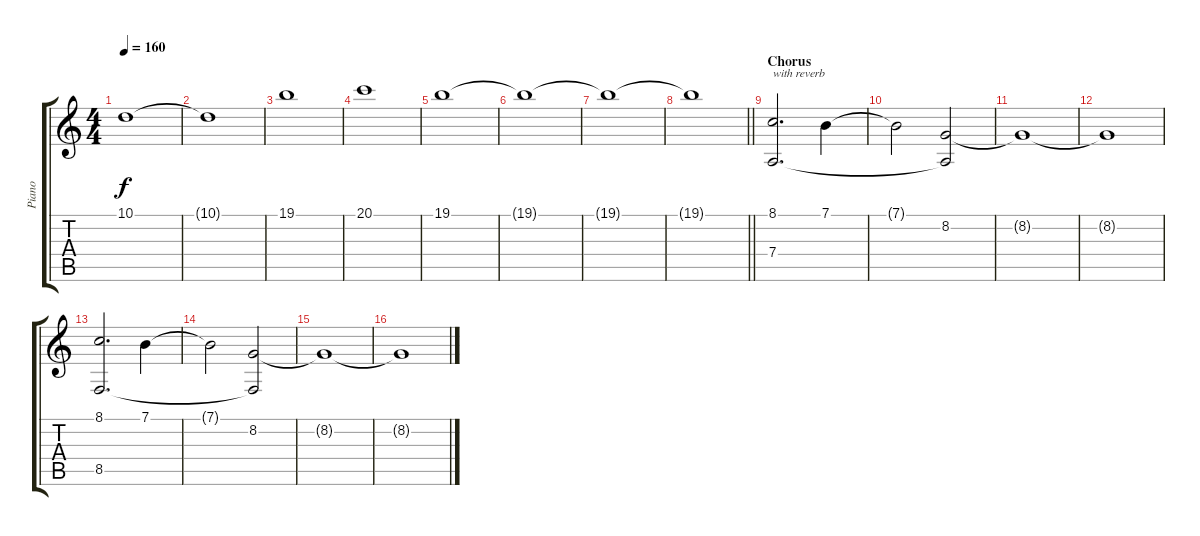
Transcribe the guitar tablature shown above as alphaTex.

\track ("Piano" "Piano") {instrument honkytonkpiano}
\staff {score tabs}
\tuning (E4 B3 G3 D3 A2 E2) {hide}
\ts (4 4)
\tempo 160
\clef g2
\ks c
10.1.1{dy f} |
10.1{t}.1 |
19.1.1 |
20.1.1 |
19.1.1 |
19.1{t}.1 |
19.1{t}.1 |
\barLineRight lightlight
19.1{t}.1 |
\section ("" "Chorus")
(8.1 7.4).2{d txt "with reverb" volume 14 instrument honkytonkpiano} 7.1.4 |
7.1{t}.2 (8.2 7.4{t}).2 |
8.2{t}.1 |
8.2{t}.1 |
(8.1 8.5).2{d} 7.1.4 |
7.1{t}.2 (8.2 8.5{t}).2 |
8.2{t}.1 |
8.2{t}.1
